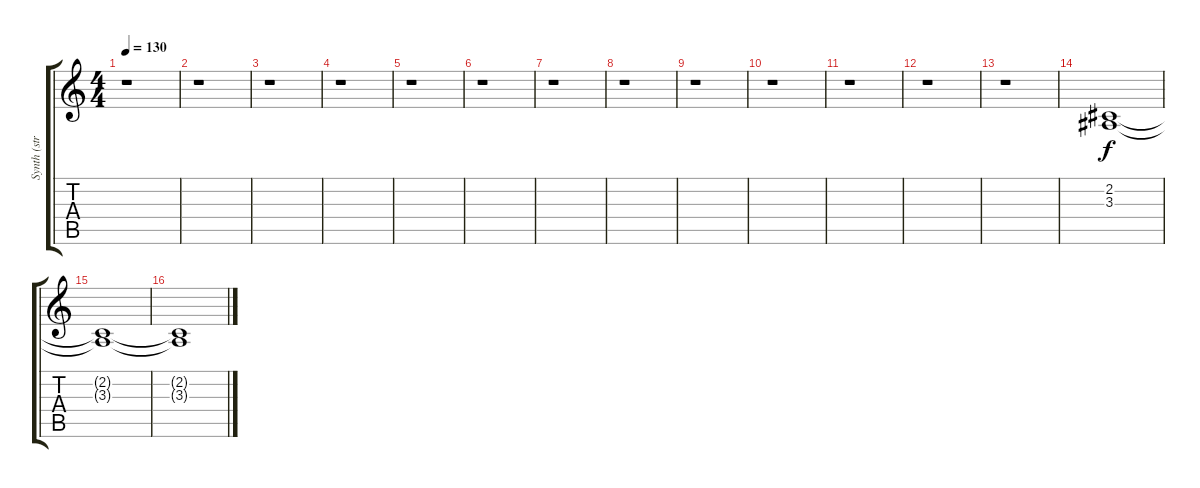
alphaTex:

\track ("Synth (strings)" "Synth (str") {instrument stringensemble1}
\staff {score tabs}
\tuning (E4 B3 G3 D3 A2 E2) {hide}
\ts (4 4)
\tempo 130
\clef g2
\ks c
r.1{dy f} |
r.1 |
r.1 |
r.1 |
r.1 |
r.1 |
r.1 |
r.1 |
r.1 |
r.1 |
r.1 |
r.1 |
r.1 |
(2.2 3.3).1 |
(2.2{t} 3.3{t}).1 |
(2.2{t} 3.3{t}).1
